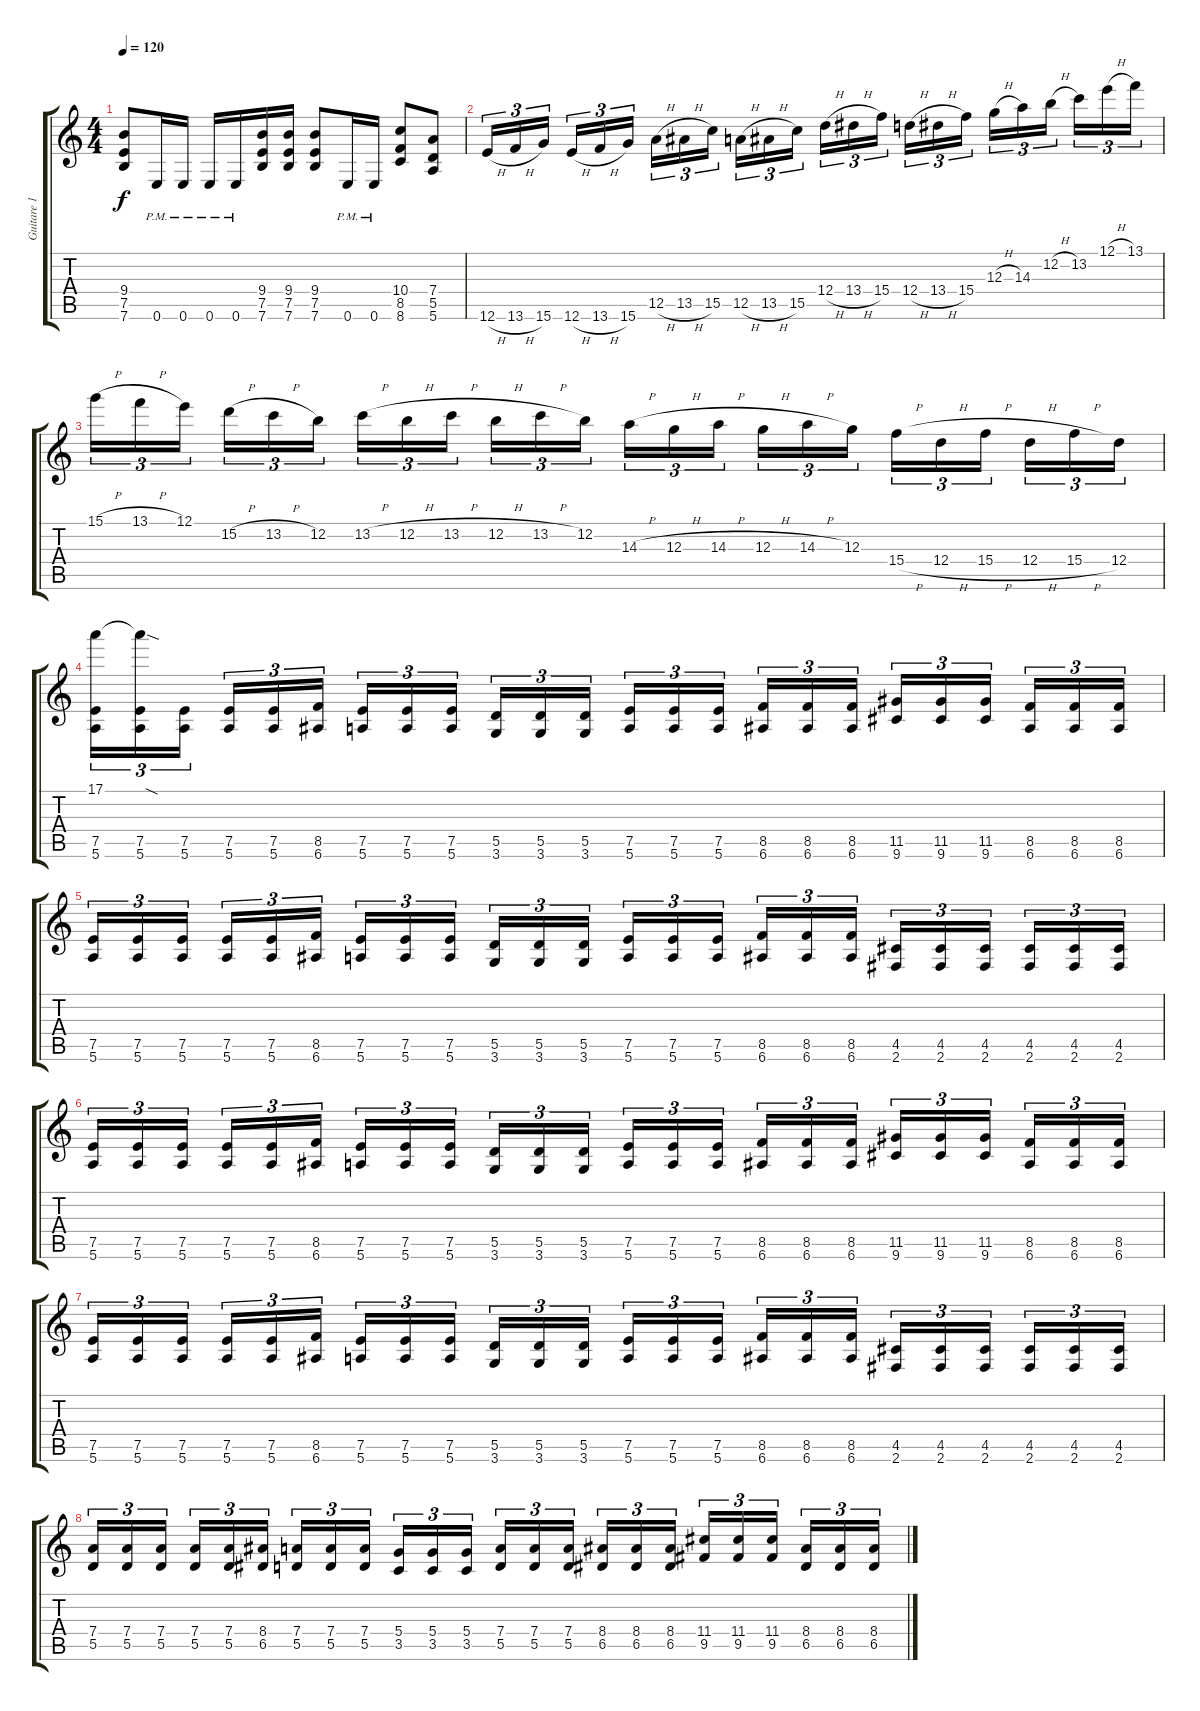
\track ("Guitare 1" "Guitare 1") {instrument distortionguitar}
\staff {score tabs}
\tuning (E4 B3 G3 D3 A2 E2) {hide}
\ts (4 4)
\tempo 120
\clef g2
\ks c
(9.4 7.5 7.6).8{dy f} 0.6{pm}.16 0.6{pm}.16 0.6{pm}.16 0.6{pm}.16 (9.4 7.5 7.6).16 (9.4 7.5 7.6).16 (9.4 7.5 7.6).8 0.6{pm}.16 0.6{pm}.16 (10.4 8.5 8.6).8 (7.4 5.5 5.6).8 |
12.6{h}.16{tu (3 2)} 13.6{h}.16{tu (3 2)} 15.6.16{tu (3 2) beam splitsecondary} 12.6{h}.16{tu (3 2)} 13.6{h}.16{tu (3 2)} 15.6.16{tu (3 2)} 12.5{h}.16{tu (3 2)} 13.5{h}.16{tu (3 2)} 15.5.16{tu (3 2) beam splitsecondary} 12.5{h}.16{tu (3 2)} 13.5{h}.16{tu (3 2)} 15.5.16{tu (3 2)} 12.4{h}.16{tu (3 2)} 13.4{h}.16{tu (3 2)} 15.4.16{tu (3 2) beam splitsecondary} 12.4{h}.16{tu (3 2)} 13.4{h}.16{tu (3 2)} 15.4.16{tu (3 2)} 12.3{h}.16{tu (3 2)} 14.3.16{tu (3 2)} 12.2{h}.16{tu (3 2) beam splitsecondary} 13.2.16{tu (3 2)} 12.1{h}.16{tu (3 2)} 13.1.16{tu (3 2)} |
15.1{h}.16{tu (3 2)} 13.1{h}.16{tu (3 2)} 12.1.16{tu (3 2) beam splitsecondary} 15.2{h}.16{tu (3 2)} 13.2{h}.16{tu (3 2)} 12.2.16{tu (3 2)} 13.2{h}.16{tu (3 2)} 12.2{h}.16{tu (3 2)} 13.2{h}.16{tu (3 2) beam splitsecondary} 12.2{h}.16{tu (3 2)} 13.2{h}.16{tu (3 2)} 12.2.16{tu (3 2)} 14.3{h}.16{tu (3 2)} 12.3{h}.16{tu (3 2)} 14.3{h}.16{tu (3 2) beam splitsecondary} 12.3{h}.16{tu (3 2)} 14.3{h}.16{tu (3 2)} 12.3.16{tu (3 2)} 15.4{h}.16{tu (3 2)} 12.4{h}.16{tu (3 2)} 15.4{h}.16{tu (3 2) beam splitsecondary} 12.4{h}.16{tu (3 2)} 15.4{h}.16{tu (3 2)} 12.4.16{tu (3 2)} |
(17.1 7.5 5.6).16{tu (3 2)} (17.1{sod t} 7.5 5.6).16{tu (3 2)} (7.5 5.6).16{tu (3 2) beam splitsecondary} (7.5 5.6).16{tu (3 2)} (7.5 5.6).16{tu (3 2)} (8.5 6.6).16{tu (3 2)} (7.5 5.6).16{tu (3 2)} (7.5 5.6).16{tu (3 2)} (7.5 5.6).16{tu (3 2) beam splitsecondary} (5.5 3.6).16{tu (3 2)} (5.5 3.6).16{tu (3 2)} (5.5 3.6).16{tu (3 2)} (7.5 5.6).16{tu (3 2)} (7.5 5.6).16{tu (3 2)} (7.5 5.6).16{tu (3 2) beam splitsecondary} (8.5 6.6).16{tu (3 2)} (8.5 6.6).16{tu (3 2)} (8.5 6.6).16{tu (3 2)} (11.5 9.6).16{tu (3 2)} (11.5 9.6).16{tu (3 2)} (11.5 9.6).16{tu (3 2) beam splitsecondary} (8.5 6.6).16{tu (3 2)} (8.5 6.6).16{tu (3 2)} (8.5 6.6).16{tu (3 2)} |
(7.5 5.6).16{tu (3 2)} (7.5 5.6).16{tu (3 2)} (7.5 5.6).16{tu (3 2) beam splitsecondary} (7.5 5.6).16{tu (3 2)} (7.5 5.6).16{tu (3 2)} (8.5 6.6).16{tu (3 2)} (7.5 5.6).16{tu (3 2)} (7.5 5.6).16{tu (3 2)} (7.5 5.6).16{tu (3 2) beam splitsecondary} (5.5 3.6).16{tu (3 2)} (5.5 3.6).16{tu (3 2)} (5.5 3.6).16{tu (3 2)} (7.5 5.6).16{tu (3 2)} (7.5 5.6).16{tu (3 2)} (7.5 5.6).16{tu (3 2) beam splitsecondary} (8.5 6.6).16{tu (3 2)} (8.5 6.6).16{tu (3 2)} (8.5 6.6).16{tu (3 2)} (4.5 2.6).16{tu (3 2)} (4.5 2.6).16{tu (3 2)} (4.5 2.6).16{tu (3 2) beam splitsecondary} (4.5 2.6).16{tu (3 2)} (4.5 2.6).16{tu (3 2)} (4.5 2.6).16{tu (3 2)} |
(7.5 5.6).16{tu (3 2)} (7.5 5.6).16{tu (3 2)} (7.5 5.6).16{tu (3 2) beam splitsecondary} (7.5 5.6).16{tu (3 2)} (7.5 5.6).16{tu (3 2)} (8.5 6.6).16{tu (3 2)} (7.5 5.6).16{tu (3 2)} (7.5 5.6).16{tu (3 2)} (7.5 5.6).16{tu (3 2) beam splitsecondary} (5.5 3.6).16{tu (3 2)} (5.5 3.6).16{tu (3 2)} (5.5 3.6).16{tu (3 2)} (7.5 5.6).16{tu (3 2)} (7.5 5.6).16{tu (3 2)} (7.5 5.6).16{tu (3 2) beam splitsecondary} (8.5 6.6).16{tu (3 2)} (8.5 6.6).16{tu (3 2)} (8.5 6.6).16{tu (3 2)} (11.5 9.6).16{tu (3 2)} (11.5 9.6).16{tu (3 2)} (11.5 9.6).16{tu (3 2) beam splitsecondary} (8.5 6.6).16{tu (3 2)} (8.5 6.6).16{tu (3 2)} (8.5 6.6).16{tu (3 2)} |
(7.5 5.6).16{tu (3 2)} (7.5 5.6).16{tu (3 2)} (7.5 5.6).16{tu (3 2) beam splitsecondary} (7.5 5.6).16{tu (3 2)} (7.5 5.6).16{tu (3 2)} (8.5 6.6).16{tu (3 2)} (7.5 5.6).16{tu (3 2)} (7.5 5.6).16{tu (3 2)} (7.5 5.6).16{tu (3 2) beam splitsecondary} (5.5 3.6).16{tu (3 2)} (5.5 3.6).16{tu (3 2)} (5.5 3.6).16{tu (3 2)} (7.5 5.6).16{tu (3 2)} (7.5 5.6).16{tu (3 2)} (7.5 5.6).16{tu (3 2) beam splitsecondary} (8.5 6.6).16{tu (3 2)} (8.5 6.6).16{tu (3 2)} (8.5 6.6).16{tu (3 2)} (4.5 2.6).16{tu (3 2)} (4.5 2.6).16{tu (3 2)} (4.5 2.6).16{tu (3 2) beam splitsecondary} (4.5 2.6).16{tu (3 2)} (4.5 2.6).16{tu (3 2)} (4.5 2.6).16{tu (3 2)} |
(7.4 5.5).16{tu (3 2)} (7.4 5.5).16{tu (3 2)} (7.4 5.5).16{tu (3 2) beam splitsecondary} (7.4 5.5).16{tu (3 2)} (7.4 5.5).16{tu (3 2)} (8.4 6.5).16{tu (3 2)} (7.4 5.5).16{tu (3 2)} (7.4 5.5).16{tu (3 2)} (7.4 5.5).16{tu (3 2) beam splitsecondary} (5.4 3.5).16{tu (3 2)} (5.4 3.5).16{tu (3 2)} (5.4 3.5).16{tu (3 2)} (7.4 5.5).16{tu (3 2)} (7.4 5.5).16{tu (3 2)} (7.4 5.5).16{tu (3 2) beam splitsecondary} (8.4 6.5).16{tu (3 2)} (8.4 6.5).16{tu (3 2)} (8.4 6.5).16{tu (3 2)} (11.4 9.5).16{tu (3 2)} (11.4 9.5).16{tu (3 2)} (11.4 9.5).16{tu (3 2) beam splitsecondary} (8.4 6.5).16{tu (3 2)} (8.4 6.5).16{tu (3 2)} (8.4 6.5).16{tu (3 2)}
